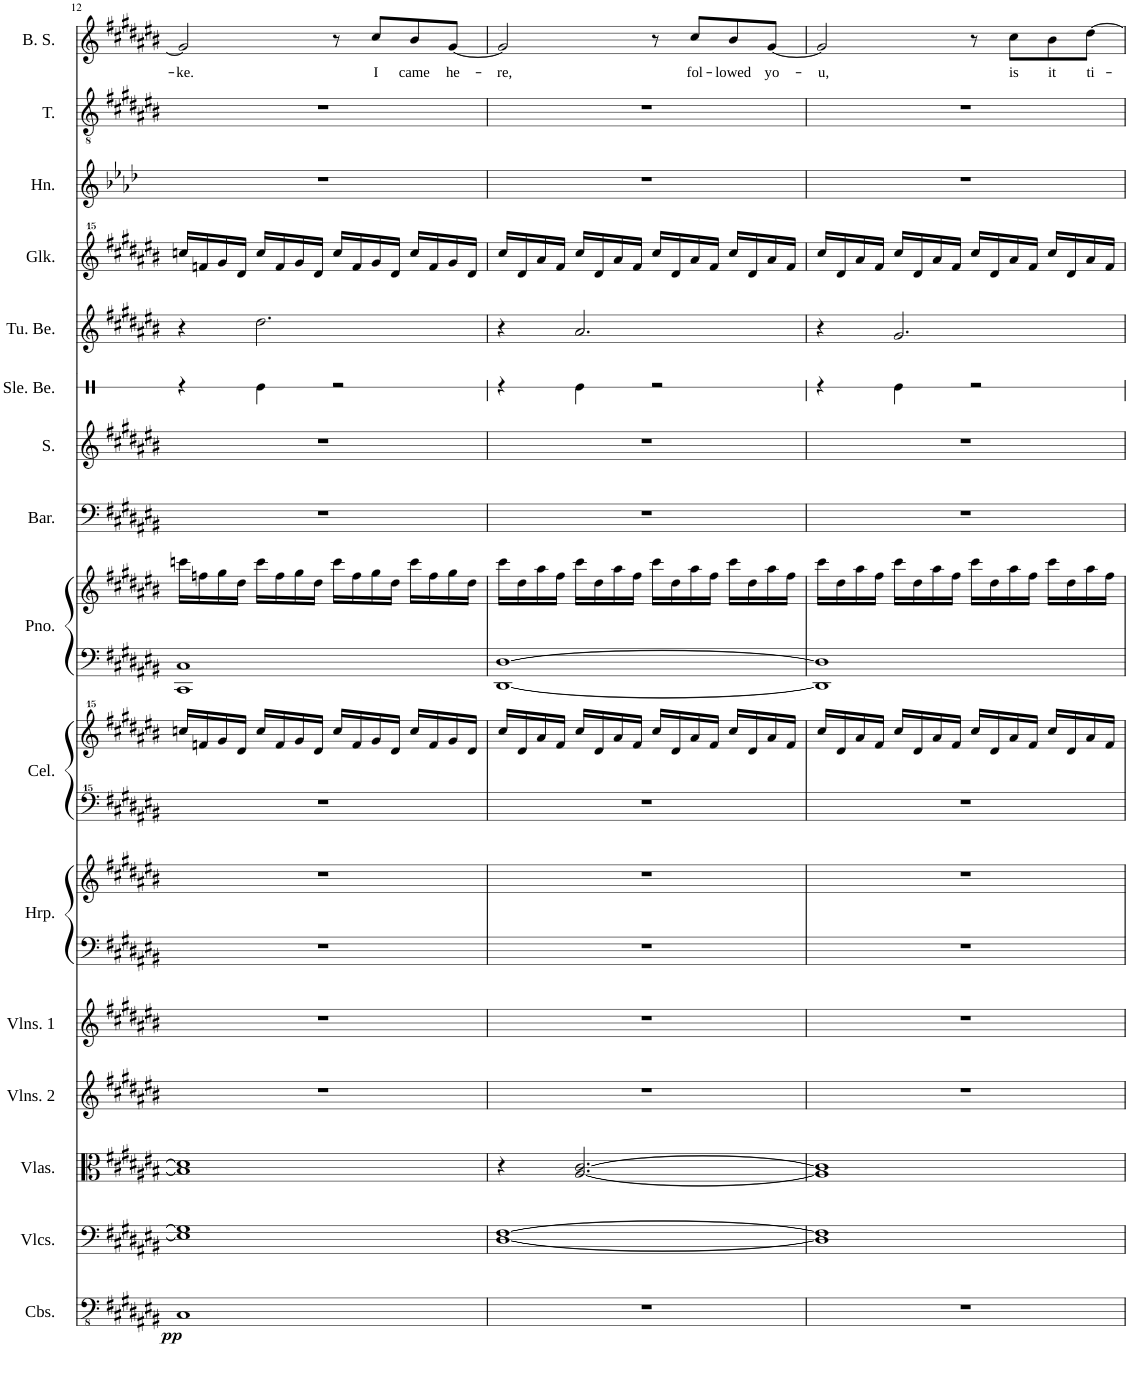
**kern	**dynam	**kern	**kern	**kern	**kern	**kern	**kern	**kern	**kern	**kern	**kern	**kern	**kern	**kern	**kern	**kern	**kern	**kern	**kern	**text
*part16	*part16	*part15	*part14	*part13	*part12	*part11	*part11	*part10	*part10	*part9	*part9	*part8	*part7	*part6	*part5	*part4	*part3	*part2	*part1	*part1
*staff19	*staff19	*staff18	*staff17	*staff16	*staff15	*staff14	*staff13	*staff12	*staff11	*staff10	*staff9	*staff8	*staff7	*staff6	*staff5	*staff4	*staff3	*staff2	*staff1	*staff1
*I"Contrabasses	*	*I"Violoncellos	*I"Violas	*I"Violins 2	*I"Violins 1	*I"Harp	*	*I"Celesta	*	*I"Piano	*	*I"Baritone	*I"Soprano	*I"Sleigh Bells	*I"Tubular Bells	*I"Glockenspiel	*I"Horn	*I"Tenor	*I"Boy Soprano	*
*I'Cbs.	*	*I'Vlcs.	*I'Vlas.	*I'Vlns. 2	*I'Vlns. 1	*I'Hrp.	*	*I'Cel.	*	*I'Pno.	*	*I'Bar.	*I'S.	*I'Sle. Be.	*I'Tu. Be.	*I'Glk.	*I'Hn.	*I'T.	*I'B. S.	*
!!LO:PB:g=z
*clefFv4	*	*clefF4	*clefC3	*clefG2	*clefG2	*clefF4	*clefG2	*clefF^^4	*clefG^^2	*clefF4	*clefG2	*clefF4	*clefG2	*clefX	*clefG2	*clefG^^2	*clefG2	*clefGv2	*clefG2	*
*	*	*	*	*	*	*	*	*	*	*	*	*	*	*	*	*	*Trd4c7	*	*	*
*k[f#c#g#d#a#e#b#]	*	*k[f#c#g#d#a#e#b#]	*k[f#c#g#d#a#e#b#]	*k[f#c#g#d#a#e#b#]	*k[f#c#g#d#a#e#b#]	*k[f#c#g#d#a#e#b#]	*k[f#c#g#d#a#e#b#]	*k[f#c#g#d#a#e#b#]	*k[f#c#g#d#a#e#b#]	*k[f#c#g#d#a#e#b#]	*k[f#c#g#d#a#e#b#]	*k[f#c#g#d#a#e#b#]	*k[f#c#g#d#a#e#b#]	*k[]	*k[f#c#g#d#a#e#b#]	*k[f#c#g#d#a#e#b#]	*k[b-e-a-d-]	*k[f#c#g#d#a#e#b#]	*k[f#c#g#d#a#e#b#]	*
*M4/4	*	*M4/4	*M4/4	*M4/4	*M4/4	*M4/4	*M4/4	*M4/4	*M4/4	*M4/4	*M4/4	*M4/4	*M4/4	*M4/4	*M4/4	*M4/4	*M4/4	*M4/4	*M4/4	*
=12	=12	=12	=12	=12	=12	=12	=12	=12	=12	=12	=12	=12	=12	=12	=12	=12	=12	=12	=12	=12
!	!LO:DY:b	!	!	!	!	!	!	!	!	!	!	!	!	!	!	!	!	!	!	!LO:LY:b
1CC#	pp	1E#] 1G#]	1B#] 1d#]	1r	1r	1r	1r	1r	16ccccn/LL	1CC# 1C#	16cccn\LL	1r	1r	4r	4r	16ccccn/LL	1r	1r	2g#/]	-ke.
.	.	.	.	.	.	.	.	.	16fffn/	.	16ffn\	.	.	.	.	16fffn/	.	.	.	.
.	.	.	.	.	.	.	.	.	16ggg#/	.	16gg#\	.	.	.	.	16ggg#/	.	.	.	.
.	.	.	.	.	.	.	.	.	16ddd#/JJ	.	16dd#\JJ	.	.	.	.	16ddd#/JJ	.	.	.	.
.	.	.	.	.	.	.	.	.	16cccc/LL	.	16ccc\LL	.	.	4Re\	2.dd#\	16cccc/LL	.	.	.	.
.	.	.	.	.	.	.	.	.	16fff/	.	16ff\	.	.	.	.	16fff/	.	.	.	.
.	.	.	.	.	.	.	.	.	16ggg#/	.	16gg#\	.	.	.	.	16ggg#/	.	.	.	.
.	.	.	.	.	.	.	.	.	16ddd#/JJ	.	16dd#\JJ	.	.	.	.	16ddd#/JJ	.	.	.	.
.	.	.	.	.	.	.	.	.	16cccc/LL	.	16ccc\LL	.	.	2r	.	16cccc/LL	.	.	8r	.
.	.	.	.	.	.	.	.	.	16fff/	.	16ff\	.	.	.	.	16fff/	.	.	.	.
!	!	!	!	!	!	!	!	!	!	!	!	!	!	!	!	!	!	!	!	!LO:LY:b
.	.	.	.	.	.	.	.	.	16ggg#/	.	16gg#\	.	.	.	.	16ggg#/	.	.	8cc#/L	I
.	.	.	.	.	.	.	.	.	16ddd#/JJ	.	16dd#\JJ	.	.	.	.	16ddd#/JJ	.	.	.	.
!	!	!	!	!	!	!	!	!	!	!	!	!	!	!	!	!	!	!	!	!LO:LY:b
.	.	.	.	.	.	.	.	.	16cccc/LL	.	16ccc\LL	.	.	.	.	16cccc/LL	.	.	8b#/	came
.	.	.	.	.	.	.	.	.	16fff/	.	16ff\	.	.	.	.	16fff/	.	.	.	.
!	!	!	!	!	!	!	!	!	!	!	!	!	!	!	!	!	!	!	!	!LO:LY:b
.	.	.	.	.	.	.	.	.	16ggg#/	.	16gg#\	.	.	.	.	16ggg#/	.	.	[8g#/J	he-
.	.	.	.	.	.	.	.	.	16ddd#/JJ	.	16dd#\JJ	.	.	.	.	16ddd#/JJ	.	.	.	.
=13	=13	=13	=13	=13	=13	=13	=13	=13	=13	=13	=13	=13	=13	=13	=13	=13	=13	=13	=13	=13
!	!	!	!	!	!	!	!	!	!	!	!	!	!	!	!	!	!	!	!	!LO:LY:b
1r	.	[1D# [1F#	4r	1r	1r	1r	1r	1r	16cccc#/LL	[1DD# [1D#	16ccc#\LL	1r	1r	4r	4r	16cccc#/LL	1r	1r	2g#/]	-re,
.	.	.	.	.	.	.	.	.	16ddd#/	.	16dd#\	.	.	.	.	16ddd#/	.	.	.	.
.	.	.	.	.	.	.	.	.	16aaa#/	.	16aa#\	.	.	.	.	16aaa#/	.	.	.	.
.	.	.	.	.	.	.	.	.	16fff#/JJ	.	16ff#\JJ	.	.	.	.	16fff#/JJ	.	.	.	.
.	.	.	[2.A#/ [2.c#/	.	.	.	.	.	16cccc#/LL	.	16ccc#\LL	.	.	4Re\	2.a#/	16cccc#/LL	.	.	.	.
.	.	.	.	.	.	.	.	.	16ddd#/	.	16dd#\	.	.	.	.	16ddd#/	.	.	.	.
.	.	.	.	.	.	.	.	.	16aaa#/	.	16aa#\	.	.	.	.	16aaa#/	.	.	.	.
.	.	.	.	.	.	.	.	.	16fff#/JJ	.	16ff#\JJ	.	.	.	.	16fff#/JJ	.	.	.	.
.	.	.	.	.	.	.	.	.	16cccc#/LL	.	16ccc#\LL	.	.	2r	.	16cccc#/LL	.	.	8r	.
.	.	.	.	.	.	.	.	.	16ddd#/	.	16dd#\	.	.	.	.	16ddd#/	.	.	.	.
!	!	!	!	!	!	!	!	!	!	!	!	!	!	!	!	!	!	!	!	!LO:LY:b
.	.	.	.	.	.	.	.	.	16aaa#/	.	16aa#\	.	.	.	.	16aaa#/	.	.	8cc#/L	fol-
.	.	.	.	.	.	.	.	.	16fff#/JJ	.	16ff#\JJ	.	.	.	.	16fff#/JJ	.	.	.	.
!	!	!	!	!	!	!	!	!	!	!	!	!	!	!	!	!	!	!	!	!LO:LY:b
.	.	.	.	.	.	.	.	.	16cccc#/LL	.	16ccc#\LL	.	.	.	.	16cccc#/LL	.	.	8b#/	-lowed
.	.	.	.	.	.	.	.	.	16ddd#/	.	16dd#\	.	.	.	.	16ddd#/	.	.	.	.
!	!	!	!	!	!	!	!	!	!	!	!	!	!	!	!	!	!	!	!	!LO:LY:b
.	.	.	.	.	.	.	.	.	16aaa#/	.	16aa#\	.	.	.	.	16aaa#/	.	.	[8g#/J	yo-
.	.	.	.	.	.	.	.	.	16fff#/JJ	.	16ff#\JJ	.	.	.	.	16fff#/JJ	.	.	.	.
=14	=14	=14	=14	=14	=14	=14	=14	=14	=14	=14	=14	=14	=14	=14	=14	=14	=14	=14	=14	=14
!	!	!	!	!	!	!	!	!	!	!	!	!	!	!	!	!	!	!	!	!LO:LY:b
1r	.	1D#] 1F#]	1A#] 1c#]	1r	1r	1r	1r	1r	16cccc#/LL	1DD#] 1D#]	16ccc#\LL	1r	1r	4r	4r	16cccc#/LL	1r	1r	2g#/]	-u,
.	.	.	.	.	.	.	.	.	16ddd#/	.	16dd#\	.	.	.	.	16ddd#/	.	.	.	.
.	.	.	.	.	.	.	.	.	16aaa#/	.	16aa#\	.	.	.	.	16aaa#/	.	.	.	.
.	.	.	.	.	.	.	.	.	16fff#/JJ	.	16ff#\JJ	.	.	.	.	16fff#/JJ	.	.	.	.
.	.	.	.	.	.	.	.	.	16cccc#/LL	.	16ccc#\LL	.	.	4Re\	2.g#/	16cccc#/LL	.	.	.	.
.	.	.	.	.	.	.	.	.	16ddd#/	.	16dd#\	.	.	.	.	16ddd#/	.	.	.	.
.	.	.	.	.	.	.	.	.	16aaa#/	.	16aa#\	.	.	.	.	16aaa#/	.	.	.	.
.	.	.	.	.	.	.	.	.	16fff#/JJ	.	16ff#\JJ	.	.	.	.	16fff#/JJ	.	.	.	.
.	.	.	.	.	.	.	.	.	16cccc#/LL	.	16ccc#\LL	.	.	2r	.	16cccc#/LL	.	.	8r	.
.	.	.	.	.	.	.	.	.	16ddd#/	.	16dd#\	.	.	.	.	16ddd#/	.	.	.	.
!	!	!	!	!	!	!	!	!	!	!	!	!	!	!	!	!	!	!	!	!LO:LY:b
.	.	.	.	.	.	.	.	.	16aaa#/	.	16aa#\	.	.	.	.	16aaa#/	.	.	8cc#\L	is
.	.	.	.	.	.	.	.	.	16fff#/JJ	.	16ff#\JJ	.	.	.	.	16fff#/JJ	.	.	.	.
!	!	!	!	!	!	!	!	!	!	!	!	!	!	!	!	!	!	!	!	!LO:LY:b
.	.	.	.	.	.	.	.	.	16cccc#/LL	.	16ccc#\LL	.	.	.	.	16cccc#/LL	.	.	8b#\	it
.	.	.	.	.	.	.	.	.	16ddd#/	.	16dd#\	.	.	.	.	16ddd#/	.	.	.	.
!	!	!	!	!	!	!	!	!	!	!	!	!	!	!	!	!	!	!	!	!LO:LY:b
.	.	.	.	.	.	.	.	.	16aaa#/	.	16aa#\	.	.	.	.	16aaa#/	.	.	[8dd#\J	ti-
.	.	.	.	.	.	.	.	.	16fff#/JJ	.	16ff#\JJ	.	.	.	.	16fff#/JJ	.	.	.	.
=	=	=	=	=	=	=	=	=	=	=	=	=	=	=	=	=	=	=	=	=
*-	*-	*-	*-	*-	*-	*-	*-	*-	*-	*-	*-	*-	*-	*-	*-	*-	*-	*-	*-	*-
